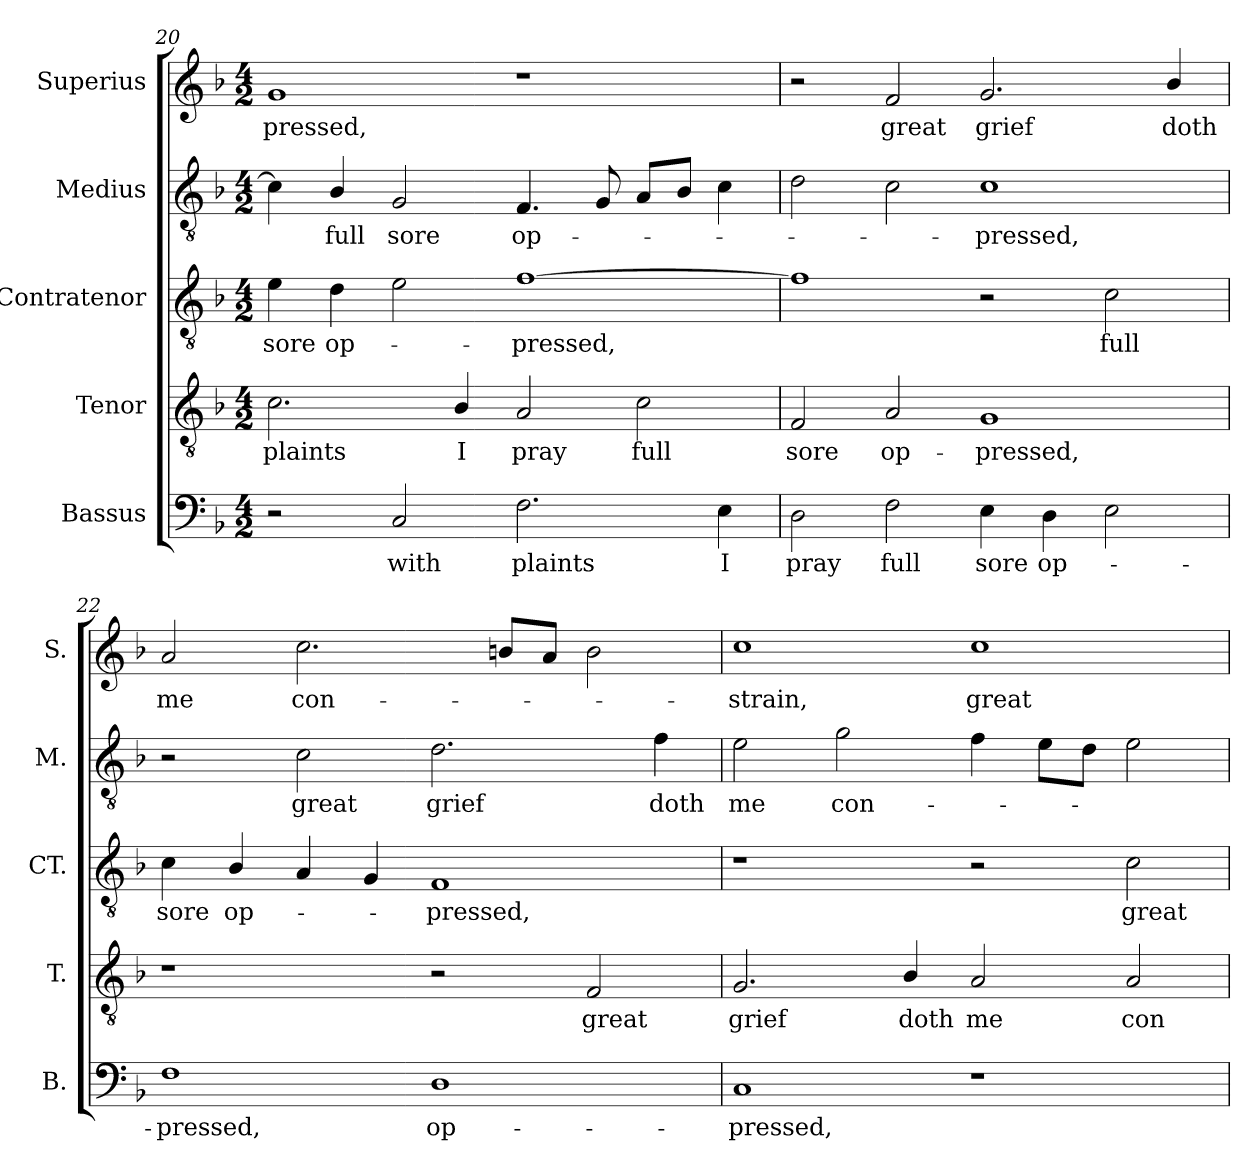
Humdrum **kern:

**kern	**text	**kern	**text	**kern	**text	**kern	**text	**kern	**text
*part5	*part5	*part4	*part4	*part3	*part3	*part2	*part2	*part1	*part1
*staff5	*staff5	*staff4	*staff4	*staff3	*staff3	*staff2	*staff2	*staff1	*staff1
*I"Bassus	*	*I"Tenor	*	*I"Contratenor	*	*I"Medius	*	*I"Superius	*
*I'B.	*	*I'T.	*	*I'CT.	*	*I'M.	*	*I'S.	*
*clefF4	*	*clefGv2	*	*clefGv2	*	*clefGv2	*	*clefG2	*
*	*	*ITrd7c12	*	*ITrd7c12	*	*ITrd7c12	*	*	*
*k[b-]	*	*k[b-]	*	*k[b-]	*	*k[b-]	*	*k[b-]	*
*F:	*	*F:	*	*F:	*	*F:	*	*F:	*
*M4/2	*	*M4/2	*	*M4/2	*	*M4/2	*	*M4/2	*
=20	=20	=20	=20	=20	=20	=20	=20	=20	=20
!	!	!	!LO:LY:b:color=#000000	!	!	!	!	!	!
!	!	!	!	!	!LO:LY:b:color=#000000	!	!	!	!
!	!	!	!	!	!	!	!	!	!LO:LY:b:color=#000000
2r	.	2.Ci\	plaints	4Ei\	sore	4Ci\]	.	1gi	-pressed,
!	!	!	!	!	!LO:LY:b:color=#000000	!	!	!	!
!	!	!	!	!	!	!	!LO:LY:b:color=#000000	!	!
.	.	.	.	4Di\	op-	4BB-i/	full	.	.
!	!LO:LY:b:color=#000000	!	!	!	!	!	!	!	!
!	!	!	!	!	!	!	!LO:LY:b:color=#000000	!	!
2Ci/	with	.	.	2Ei\	.	2GGi/	sore	.	.
!	!	!	!LO:LY:b:color=#000000	!	!	!	!	!	!
.	.	4BB-i/	I	.	.	.	.	.	.
!	!LO:LY:b:color=#000000	!	!	!	!	!	!	!	!
!	!	!	!LO:LY:b:color=#000000	!	!	!	!	!	!
!	!	!	!	!	!LO:LY:b:color=#000000	!	!	!	!
!	!	!	!	!	!	!	!LO:LY:b:color=#000000	!	!
2.Fi\	plaints	2AAi/	pray	[1Fi	-pressed,	4.FFi/	op-	1r	.
.	.	.	.	.	.	8GGi/	.	.	.
!	!	!	!LO:LY:b:color=#000000	!	!	!	!	!	!
.	.	2Ci\	full	.	.	8AAi/L	.	.	.
.	.	.	.	.	.	8BB-i/J	.	.	.
!	!LO:LY:b:color=#000000	!	!	!	!	!	!	!	!
4Ei\	I	.	.	.	.	4Ci\	.	.	.
=21	=21	=21	=21	=21	=21	=21	=21	=21	=21
!	!LO:LY:b:color=#000000	!	!	!	!	!	!	!	!
!	!	!	!LO:LY:b:color=#000000	!	!	!	!	!	!
2Di\	pray	2FFi/	sore	1Fi]	.	2Di\	.	2r	.
!	!LO:LY:b:color=#000000	!	!	!	!	!	!	!	!
!	!	!	!LO:LY:b:color=#000000	!	!	!	!	!	!
!	!	!	!	!	!	!	!	!	!LO:LY:b:color=#000000
2Fi\	full	2AAi/	op-	.	.	2Ci\	.	2fi/	great
!	!LO:LY:b:color=#000000	!	!	!	!	!	!	!	!
!	!	!	!LO:LY:b:color=#000000	!	!	!	!	!	!
!	!	!	!	!	!	!	!LO:LY:b:color=#000000	!	!
!	!	!	!	!	!	!	!	!	!LO:LY:b:color=#000000
4Ei\	sore	1GGi	-pressed,	2r	.	1Ci	-pressed,	2.gi/	grief
!	!LO:LY:b:color=#000000	!	!	!	!	!	!	!	!
4Di\	op-	.	.	.	.	.	.	.	.
!	!	!	!	!	!LO:LY:b:color=#000000	!	!	!	!
2Ei\	.	.	.	2Ci\	full	.	.	.	.
!	!	!	!	!	!	!	!	!	!LO:LY:b:color=#000000
.	.	.	.	.	.	.	.	4b-i/	doth
!!LO:LB:g=z
=22	=22	=22	=22	=22	=22	=22	=22	=22	=22
!	!LO:LY:b:color=#000000	!	!	!	!	!	!	!	!
!	!	!	!	!	!LO:LY:b:color=#000000	!	!	!	!
!	!	!	!	!	!	!	!	!	!LO:LY:b:color=#000000
1Fi	-pressed,	1r	.	4Ci\	sore	2r	.	2ai/	me
!	!	!	!	!	!LO:LY:b:color=#000000	!	!	!	!
.	.	.	.	4BB-i/	op-	.	.	.	.
!	!	!	!	!	!	!	!LO:LY:b:color=#000000	!	!
!	!	!	!	!	!	!	!	!	!LO:LY:b:color=#000000
.	.	.	.	4AAi/	.	2Ci\	great	2.cci\	con-
.	.	.	.	4GGi/	.	.	.	.	.
!	!LO:LY:b:color=#000000	!	!	!	!	!	!	!	!
!	!	!	!	!	!LO:LY:b:color=#000000	!	!	!	!
!	!	!	!	!	!	!	!LO:LY:b:color=#000000	!	!
1Di	op-	2r	.	1FFi	-pressed,	2.Di\	grief	.	.
.	.	.	.	.	.	.	.	8bni/L	.
.	.	.	.	.	.	.	.	8ai/J	.
!	!	!	!LO:LY:b:color=#000000	!	!	!	!	!	!
.	.	2FFi/	great	.	.	.	.	2bi\	.
!	!	!	!	!	!	!	!LO:LY:b:color=#000000	!	!
.	.	.	.	.	.	4Fi\	doth	.	.
=23	=23	=23	=23	=23	=23	=23	=23	=23	=23
!	!LO:LY:b:color=#000000	!	!	!	!	!	!	!	!
!	!	!	!LO:LY:b:color=#000000	!	!	!	!	!	!
!	!	!	!	!	!	!	!LO:LY:b:color=#000000	!	!
!	!	!	!	!	!	!	!	!	!LO:LY:b:color=#000000
1Ci	-pressed,	2.GGi/	grief	1r	.	2Ei\	me	1cci	-strain,
!	!	!	!	!	!	!	!LO:LY:b:color=#000000	!	!
.	.	.	.	.	.	2Gi\	con-	.	.
!	!	!	!LO:LY:b:color=#000000	!	!	!	!	!	!
.	.	4BB-i/	doth	.	.	.	.	.	.
!	!	!	!LO:LY:b:color=#000000	!	!	!	!	!	!
!	!	!	!	!	!	!	!	!	!LO:LY:b:color=#000000
1r	.	2AAi/	me	2r	.	4Fi\	.	1cci	great
.	.	.	.	.	.	8Ei\L	.	.	.
.	.	.	.	.	.	8Di\J	.	.	.
!	!	!	!LO:LY:b:color=#000000	!	!	!	!	!	!
!	!	!	!	!	!LO:LY:b:color=#000000	!	!	!	!
.	.	2AAi/	con-	2Ci\	great	2Ei\	.	.	.
=	=	=	=	=	=	=	=	=	=
*-	*-	*-	*-	*-	*-	*-	*-	*-	*-
